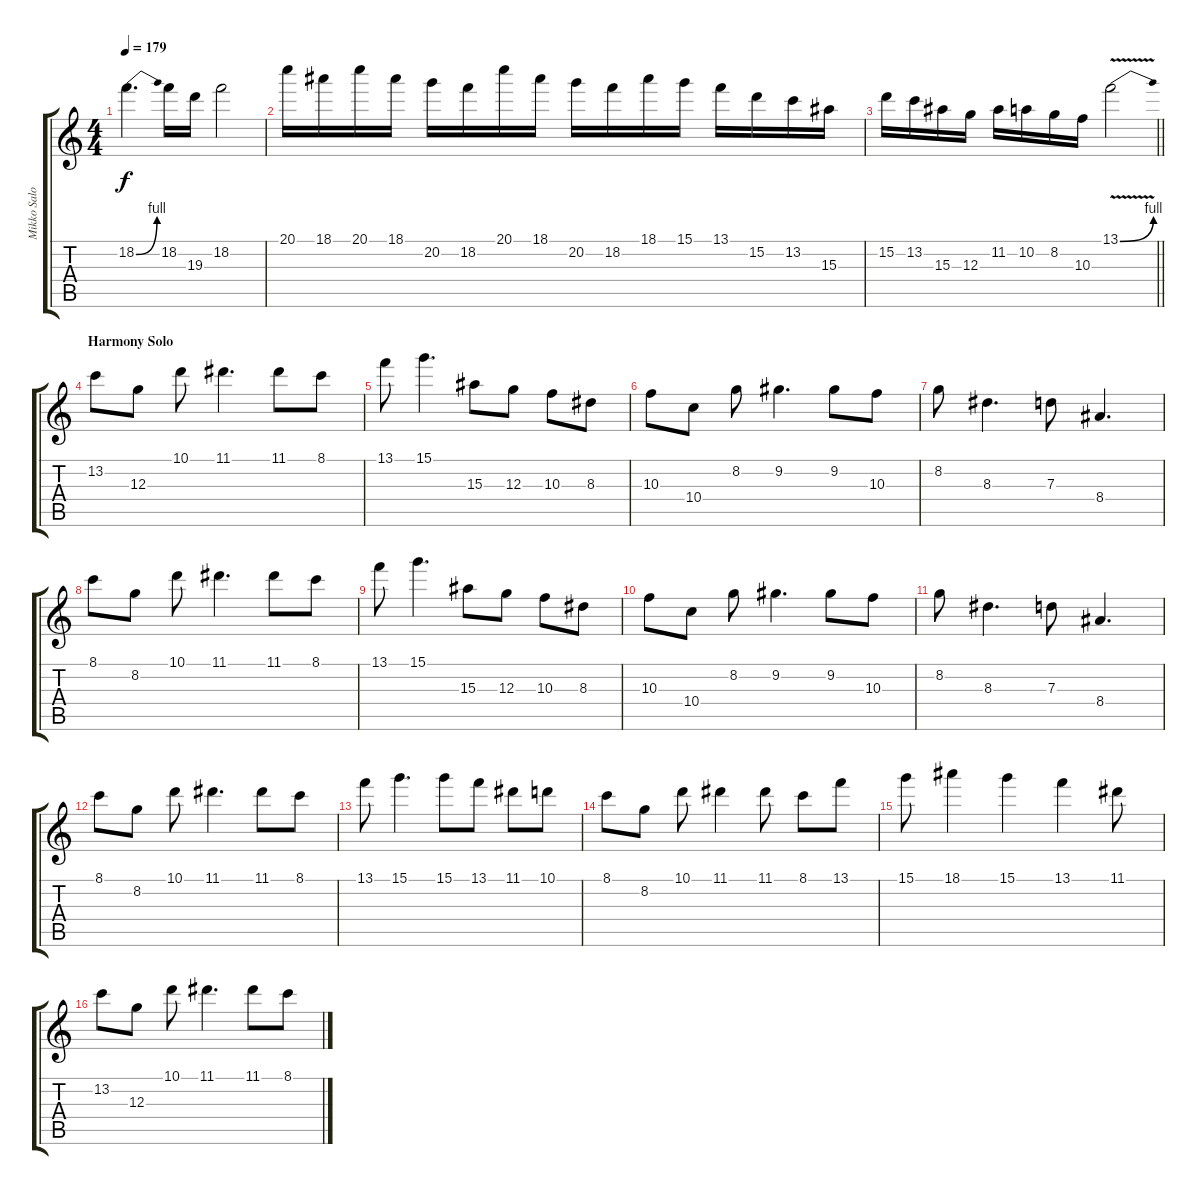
\track ("Mikko Salovaara (Lead Guitar + Solos)" "Mikko Salo") {instrument distortionguitar}
\staff {score tabs}
\tuning (E4 B3 G3 D3 A2 D2) {hide}
\ts (4 4)
\tempo 179
\clef g2
\ks c
18.2{be (bend 0 0 60 4)}.4{d dy f} 18.2.16 19.3.16 18.2.2 |
20.1.16 18.1.16 20.1.16 18.1.16 20.2.16 18.2.16 20.1.16 18.1.16 20.2.16 18.2.16 18.1.16 15.1.16 13.1.16 15.2.16 13.2.16 15.3.16 |
\barLineRight lightlight
15.2.16 13.2.16 15.3.16 12.3.16 11.2.16 10.2.16 8.2.16 10.3.16 13.1{be (bend 0 0 60 4) v}.2 |
\section ("" "Harmony Solo")
13.2.8 12.3.8 10.1.8 11.1.4{d} 11.1.8 8.1.8 |
13.1.8 15.1.4{d} 15.3.8 12.3.8 10.3.8 8.3.8 |
10.3.8 10.4.8 8.2.8 9.2.4{d} 9.2.8 10.3.8 |
8.2.8 8.3.4{d} 7.3.8 8.4.4{d} |
8.1.8 8.2.8 10.1.8 11.1.4{d} 11.1.8 8.1.8 |
13.1.8 15.1.4{d} 15.3.8 12.3.8 10.3.8 8.3.8 |
10.3.8 10.4.8 8.2.8 9.2.4{d} 9.2.8 10.3.8 |
8.2.8 8.3.4{d} 7.3.8 8.4.4{d} |
8.1.8 8.2.8 10.1.8 11.1.4{d} 11.1.8 8.1.8 |
13.1.8 15.1.4{d} 15.1.8 13.1.8 11.1.8 10.1.8 |
8.1.8 8.2.8 10.1.8 11.1.4 11.1.8 8.1.8 13.1.8 |
15.1.8 18.1.4 15.1.4 13.1.4 11.1.8 |
13.2.8 12.3.8 10.1.8 11.1.4{d} 11.1.8 8.1.8
